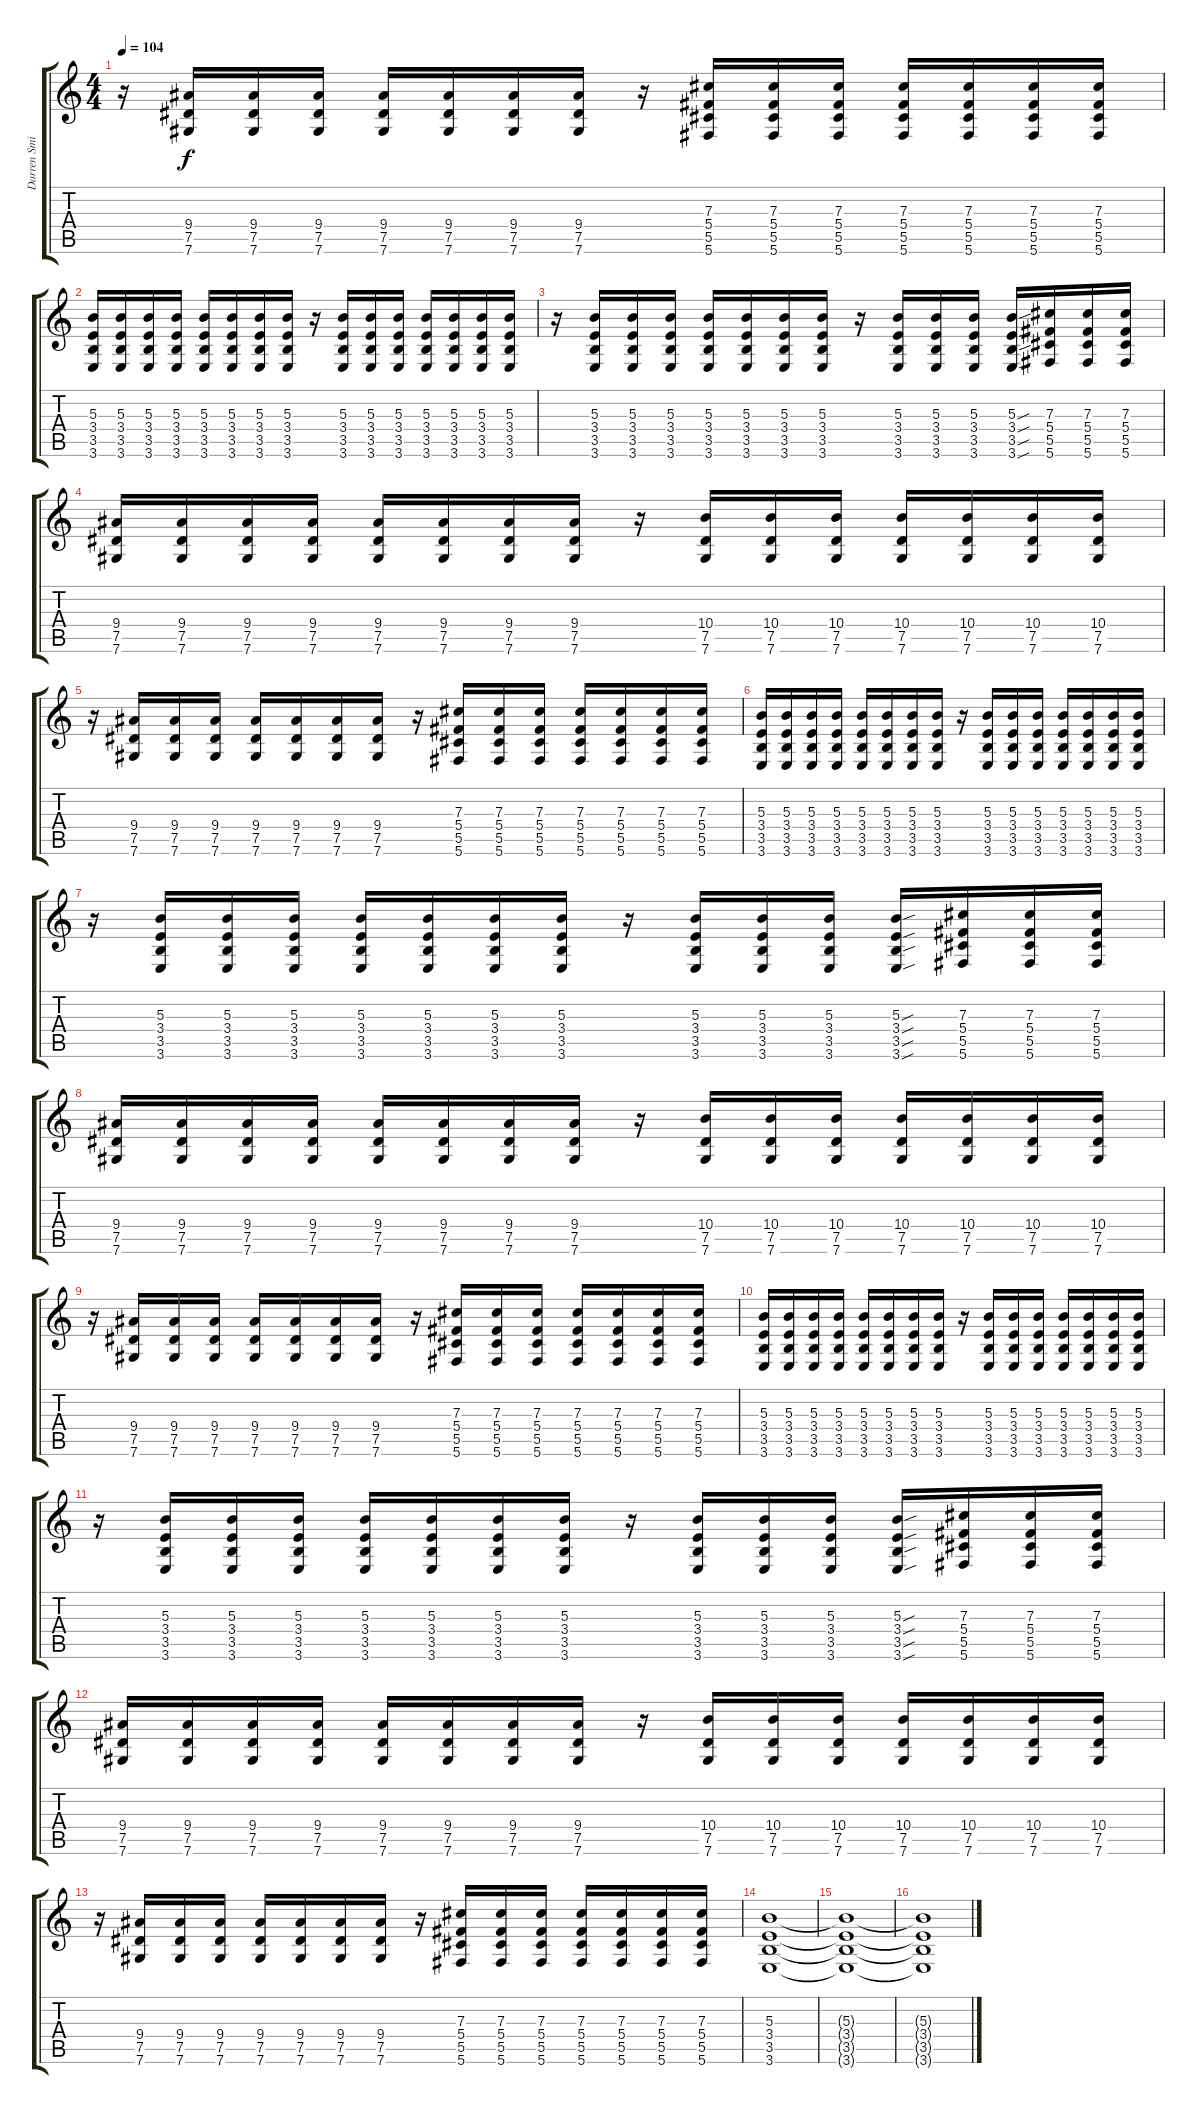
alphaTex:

\track ("Darren Smith" "Darren Smi") {instrument overdrivenguitar}
\staff {score tabs}
\tuning (Eb4 Bb3 Gb3 Db3 Ab2 Db2) {hide}
\ts (4 4)
\tempo 104
\clef g2
\ks c
r.16{dy f} (9.4 7.5 7.6).16 (9.4 7.5 7.6).16 (9.4 7.5 7.6).16 (9.4 7.5 7.6).16 (9.4 7.5 7.6).16 (9.4 7.5 7.6).16 (9.4 7.5 7.6).16 r.16 (7.3 5.4 5.5 5.6).16 (7.3 5.4 5.5 5.6).16 (7.3 5.4 5.5 5.6).16 (7.3 5.4 5.5 5.6).16 (7.3 5.4 5.5 5.6).16 (7.3 5.4 5.5 5.6).16 (7.3 5.4 5.5 5.6).16 |
(5.3 3.4 3.5 3.6).16 (5.3 3.4 3.5 3.6).16 (5.3 3.4 3.5 3.6).16 (5.3 3.4 3.5 3.6).16 (5.3 3.4 3.5 3.6).16 (5.3 3.4 3.5 3.6).16 (5.3 3.4 3.5 3.6).16 (5.3 3.4 3.5 3.6).16 r.16 (5.3 3.4 3.5 3.6).16 (5.3 3.4 3.5 3.6).16 (5.3 3.4 3.5 3.6).16 (5.3 3.4 3.5 3.6).16 (5.3 3.4 3.5 3.6).16 (5.3 3.4 3.5 3.6).16 (5.3 3.4 3.5 3.6).16 |
r.16 (5.3 3.4 3.5 3.6).16 (5.3 3.4 3.5 3.6).16 (5.3 3.4 3.5 3.6).16 (5.3 3.4 3.5 3.6).16 (5.3 3.4 3.5 3.6).16 (5.3 3.4 3.5 3.6).16 (5.3 3.4 3.5 3.6).16 r.16 (5.3 3.4 3.5 3.6).16 (5.3 3.4 3.5 3.6).16 (5.3 3.4 3.5 3.6).16 (5.3{sou} 3.4{sou} 3.5{sou} 3.6{sou}).16 (7.3 5.4 5.5 5.6).16 (7.3 5.4 5.5 5.6).16 (7.3 5.4 5.5 5.6).16 |
(9.4 7.5 7.6).16 (9.4 7.5 7.6).16 (9.4 7.5 7.6).16 (9.4 7.5 7.6).16 (9.4 7.5 7.6).16 (9.4 7.5 7.6).16 (9.4 7.5 7.6).16 (9.4 7.5 7.6).16 r.16 (10.4 7.5 7.6).16 (10.4 7.5 7.6).16 (10.4 7.5 7.6).16 (10.4 7.5 7.6).16 (10.4 7.5 7.6).16 (10.4 7.5 7.6).16 (10.4 7.5 7.6).16 |
r.16 (9.4 7.5 7.6).16 (9.4 7.5 7.6).16 (9.4 7.5 7.6).16 (9.4 7.5 7.6).16 (9.4 7.5 7.6).16 (9.4 7.5 7.6).16 (9.4 7.5 7.6).16 r.16 (7.3 5.4 5.5 5.6).16 (7.3 5.4 5.5 5.6).16 (7.3 5.4 5.5 5.6).16 (7.3 5.4 5.5 5.6).16 (7.3 5.4 5.5 5.6).16 (7.3 5.4 5.5 5.6).16 (7.3 5.4 5.5 5.6).16 |
(5.3 3.4 3.5 3.6).16 (5.3 3.4 3.5 3.6).16 (5.3 3.4 3.5 3.6).16 (5.3 3.4 3.5 3.6).16 (5.3 3.4 3.5 3.6).16 (5.3 3.4 3.5 3.6).16 (5.3 3.4 3.5 3.6).16 (5.3 3.4 3.5 3.6).16 r.16 (5.3 3.4 3.5 3.6).16 (5.3 3.4 3.5 3.6).16 (5.3 3.4 3.5 3.6).16 (5.3 3.4 3.5 3.6).16 (5.3 3.4 3.5 3.6).16 (5.3 3.4 3.5 3.6).16 (5.3 3.4 3.5 3.6).16 |
r.16 (5.3 3.4 3.5 3.6).16 (5.3 3.4 3.5 3.6).16 (5.3 3.4 3.5 3.6).16 (5.3 3.4 3.5 3.6).16 (5.3 3.4 3.5 3.6).16 (5.3 3.4 3.5 3.6).16 (5.3 3.4 3.5 3.6).16 r.16 (5.3 3.4 3.5 3.6).16 (5.3 3.4 3.5 3.6).16 (5.3 3.4 3.5 3.6).16 (5.3{sou} 3.4{sou} 3.5{sou} 3.6{sou}).16 (7.3 5.4 5.5 5.6).16 (7.3 5.4 5.5 5.6).16 (7.3 5.4 5.5 5.6).16 |
(9.4 7.5 7.6).16 (9.4 7.5 7.6).16 (9.4 7.5 7.6).16 (9.4 7.5 7.6).16 (9.4 7.5 7.6).16 (9.4 7.5 7.6).16 (9.4 7.5 7.6).16 (9.4 7.5 7.6).16 r.16 (10.4 7.5 7.6).16 (10.4 7.5 7.6).16 (10.4 7.5 7.6).16 (10.4 7.5 7.6).16 (10.4 7.5 7.6).16 (10.4 7.5 7.6).16 (10.4 7.5 7.6).16 |
r.16 (9.4 7.5 7.6).16 (9.4 7.5 7.6).16 (9.4 7.5 7.6).16 (9.4 7.5 7.6).16 (9.4 7.5 7.6).16 (9.4 7.5 7.6).16 (9.4 7.5 7.6).16 r.16 (7.3 5.4 5.5 5.6).16 (7.3 5.4 5.5 5.6).16 (7.3 5.4 5.5 5.6).16 (7.3 5.4 5.5 5.6).16 (7.3 5.4 5.5 5.6).16 (7.3 5.4 5.5 5.6).16 (7.3 5.4 5.5 5.6).16 |
(5.3 3.4 3.5 3.6).16 (5.3 3.4 3.5 3.6).16 (5.3 3.4 3.5 3.6).16 (5.3 3.4 3.5 3.6).16 (5.3 3.4 3.5 3.6).16 (5.3 3.4 3.5 3.6).16 (5.3 3.4 3.5 3.6).16 (5.3 3.4 3.5 3.6).16 r.16 (5.3 3.4 3.5 3.6).16 (5.3 3.4 3.5 3.6).16 (5.3 3.4 3.5 3.6).16 (5.3 3.4 3.5 3.6).16 (5.3 3.4 3.5 3.6).16 (5.3 3.4 3.5 3.6).16 (5.3 3.4 3.5 3.6).16 |
r.16 (5.3 3.4 3.5 3.6).16 (5.3 3.4 3.5 3.6).16 (5.3 3.4 3.5 3.6).16 (5.3 3.4 3.5 3.6).16 (5.3 3.4 3.5 3.6).16 (5.3 3.4 3.5 3.6).16 (5.3 3.4 3.5 3.6).16 r.16 (5.3 3.4 3.5 3.6).16 (5.3 3.4 3.5 3.6).16 (5.3 3.4 3.5 3.6).16 (5.3{sou} 3.4{sou} 3.5{sou} 3.6{sou}).16 (7.3 5.4 5.5 5.6).16 (7.3 5.4 5.5 5.6).16 (7.3 5.4 5.5 5.6).16 |
(9.4 7.5 7.6).16 (9.4 7.5 7.6).16 (9.4 7.5 7.6).16 (9.4 7.5 7.6).16 (9.4 7.5 7.6).16 (9.4 7.5 7.6).16 (9.4 7.5 7.6).16 (9.4 7.5 7.6).16 r.16 (10.4 7.5 7.6).16 (10.4 7.5 7.6).16 (10.4 7.5 7.6).16 (10.4 7.5 7.6).16 (10.4 7.5 7.6).16 (10.4 7.5 7.6).16 (10.4 7.5 7.6).16 |
r.16 (9.4 7.5 7.6).16 (9.4 7.5 7.6).16 (9.4 7.5 7.6).16 (9.4 7.5 7.6).16 (9.4 7.5 7.6).16 (9.4 7.5 7.6).16 (9.4 7.5 7.6).16 r.16 (7.3 5.4 5.5 5.6).16 (7.3 5.4 5.5 5.6).16 (7.3 5.4 5.5 5.6).16 (7.3 5.4 5.5 5.6).16 (7.3 5.4 5.5 5.6).16 (7.3 5.4 5.5 5.6).16 (7.3 5.4 5.5 5.6).16 |
(5.3 3.4 3.5 3.6).1 |
(5.3{t} 3.4{t} 3.5{t} 3.6{t}).1 |
(5.3{t} 3.4{t} 3.5{t} 3.6{t}).1
